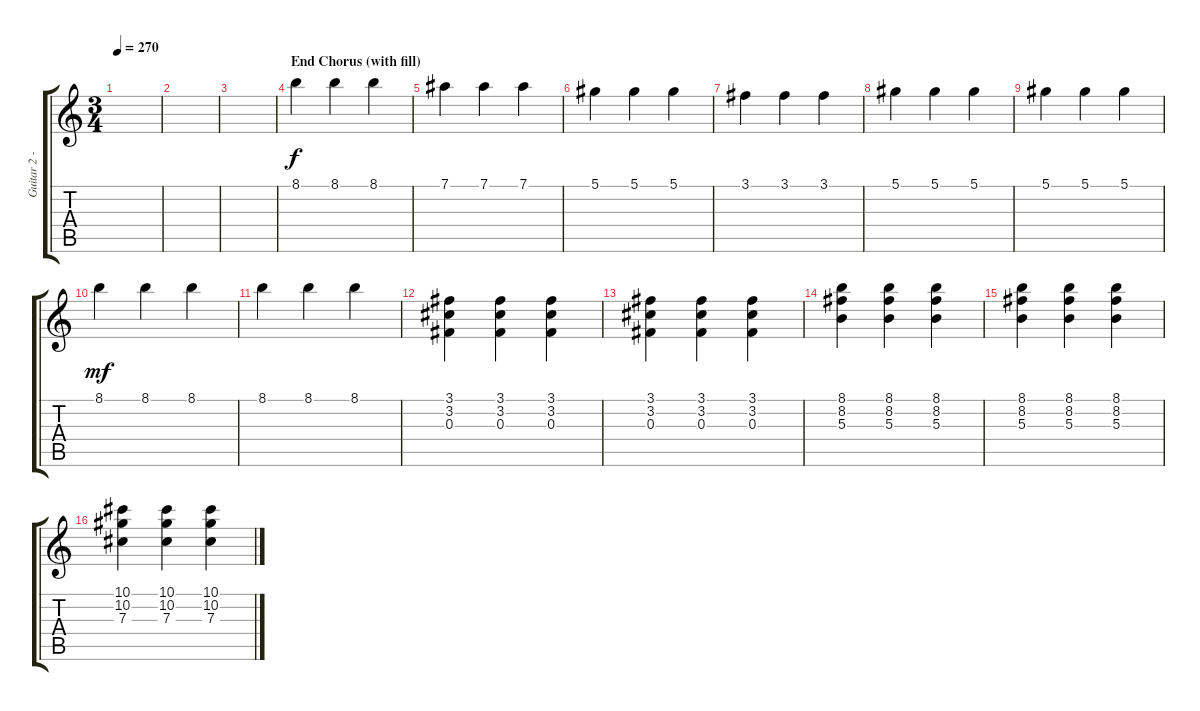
\track ("Guitar 2 - Jade" "Guitar 2 -") {instrument electricguitarmuted}
\staff {score tabs}
\tuning (Eb4 Bb3 Gb3 Db3 Ab2 Eb2) {hide}
\ts (3 4)
\tempo 270
\clef g2
\ks c
|
|
|
\section ("" "End Chorus (with fill)")
8.1.4 8.1.4 8.1.4 |
7.1.4 7.1.4 7.1.4 |
5.1.4 5.1.4 5.1.4 |
3.1.4 3.1.4 3.1.4 |
5.1.4 5.1.4 5.1.4 |
5.1.4 5.1.4 5.1.4 |
8.1.4{dy mf} 8.1.4 8.1.4 |
8.1.4 8.1.4 8.1.4 |
(3.1 3.2 0.3).4 (3.1 3.2 0.3).4 (3.1 3.2 0.3).4 |
(3.1 3.2 0.3).4 (3.1 3.2 0.3).4 (3.1 3.2 0.3).4 |
(8.1 8.2 5.3).4 (8.1 8.2 5.3).4 (8.1 8.2 5.3).4 |
(8.1 8.2 5.3).4 (8.1 8.2 5.3).4 (8.1 8.2 5.3).4 |
(10.1 10.2 7.3).4 (10.1 10.2 7.3).4 (10.1 10.2 7.3).4
